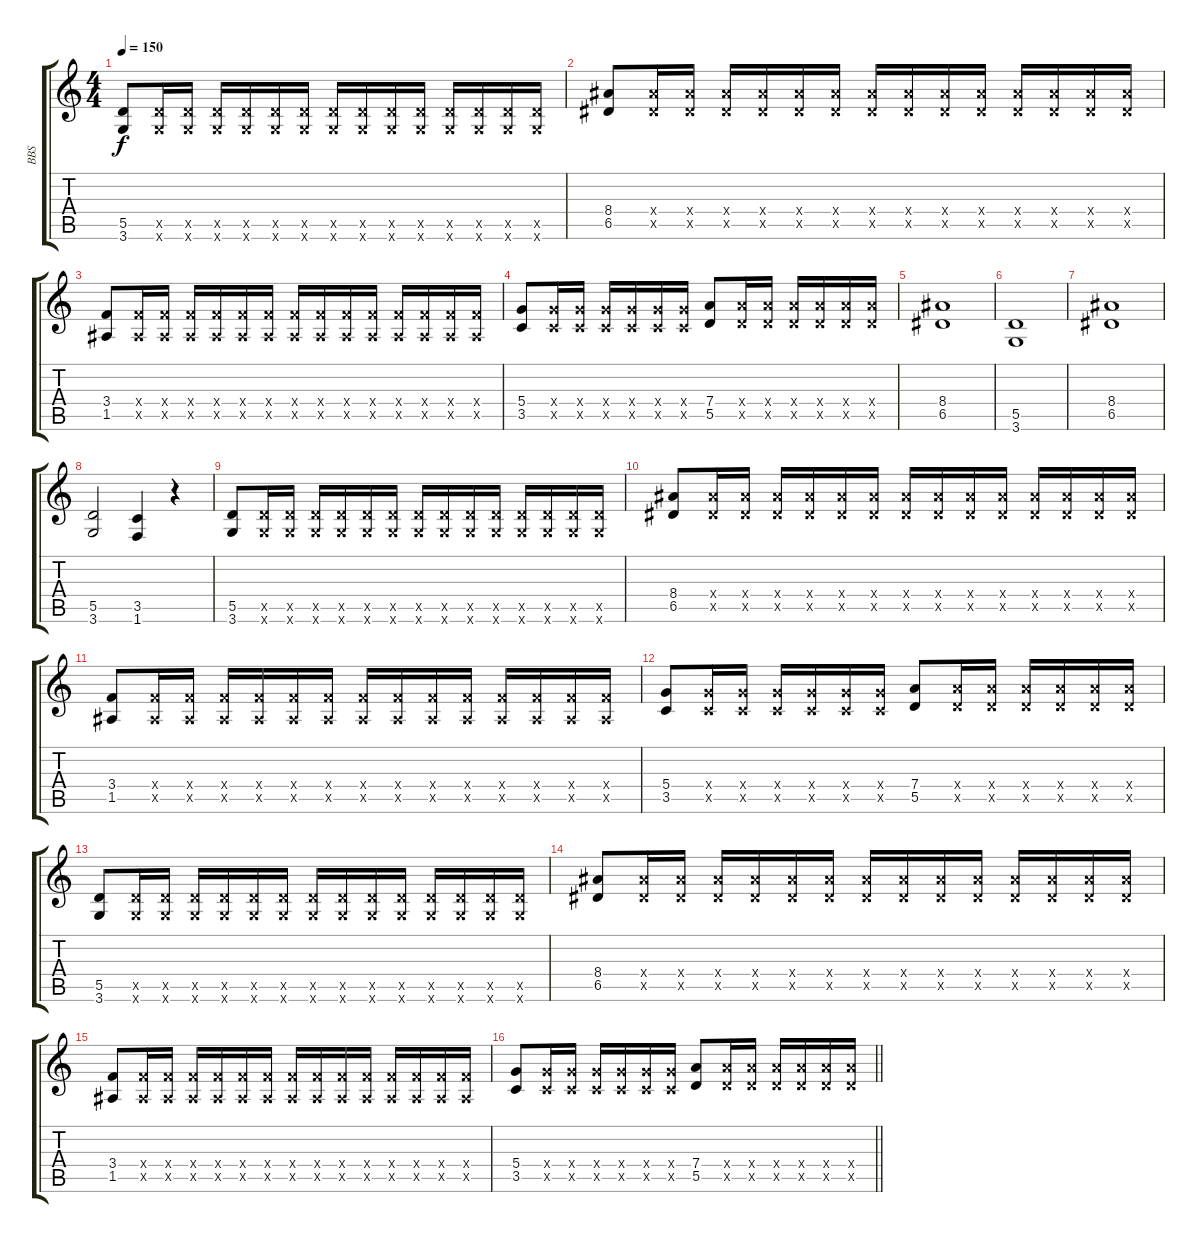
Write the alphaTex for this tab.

\track ("BBS" "BBS") {instrument distortionguitar}
\staff {score tabs}
\tuning (E4 B3 G3 D3 A2 E2) {hide}
\ts (4 4)
\tempo 150
\clef g2
\ks c
(5.5 3.6).8{dy f} (5.5{x} 3.6{x}).16 (5.5{x} 3.6{x}).16 (5.5{x} 3.6{x}).16 (5.5{x} 3.6{x}).16 (5.5{x} 3.6{x}).16 (5.5{x} 3.6{x}).16 (5.5{x} 3.6{x}).16 (5.5{x} 3.6{x}).16 (5.5{x} 3.6{x}).16 (5.5{x} 3.6{x}).16 (5.5{x} 3.6{x}).16 (5.5{x} 3.6{x}).16 (5.5{x} 3.6{x}).16 (5.5{x} 3.6{x}).16 |
(8.4 6.5).8 (8.4{x} 6.5{x}).16 (8.4{x} 6.5{x}).16 (8.4{x} 6.5{x}).16 (8.4{x} 6.5{x}).16 (8.4{x} 6.5{x}).16 (8.4{x} 6.5{x}).16 (8.4{x} 6.5{x}).16 (8.4{x} 6.5{x}).16 (8.4{x} 6.5{x}).16 (8.4{x} 6.5{x}).16 (8.4{x} 6.5{x}).16 (8.4{x} 6.5{x}).16 (8.4{x} 6.5{x}).16 (8.4{x} 6.5{x}).16 |
(3.4 1.5).8 (3.4{x} 1.5{x}).16 (3.4{x} 1.5{x}).16 (3.4{x} 1.5{x}).16 (3.4{x} 1.5{x}).16 (3.4{x} 1.5{x}).16 (3.4{x} 1.5{x}).16 (3.4{x} 1.5{x}).16 (3.4{x} 1.5{x}).16 (3.4{x} 1.5{x}).16 (3.4{x} 1.5{x}).16 (3.4{x} 1.5{x}).16 (3.4{x} 1.5{x}).16 (3.4{x} 1.5{x}).16 (3.4{x} 1.5{x}).16 |
(5.4 3.5).8 (5.4{x} 3.5{x}).16 (5.4{x} 3.5{x}).16 (5.4{x} 3.5{x}).16 (5.4{x} 3.5{x}).16 (5.4{x} 3.5{x}).16 (5.4{x} 3.5{x}).16 (7.4 5.5).8 (7.4{x} 5.5{x}).16 (7.4{x} 5.5{x}).16 (7.4{x} 5.5{x}).16 (7.4{x} 5.5{x}).16 (7.4{x} 5.5{x}).16 (7.4{x} 5.5{x}).16 |
(8.4 6.5).1 |
(5.5 3.6).1 |
(8.4 6.5).1 |
(5.5 3.6).2 (3.5 1.6).4 r.4 |
(5.5 3.6).8 (5.5{x} 3.6{x}).16 (5.5{x} 3.6{x}).16 (5.5{x} 3.6{x}).16 (5.5{x} 3.6{x}).16 (5.5{x} 3.6{x}).16 (5.5{x} 3.6{x}).16 (5.5{x} 3.6{x}).16 (5.5{x} 3.6{x}).16 (5.5{x} 3.6{x}).16 (5.5{x} 3.6{x}).16 (5.5{x} 3.6{x}).16 (5.5{x} 3.6{x}).16 (5.5{x} 3.6{x}).16 (5.5{x} 3.6{x}).16 |
(8.4 6.5).8 (8.4{x} 6.5{x}).16 (8.4{x} 6.5{x}).16 (8.4{x} 6.5{x}).16 (8.4{x} 6.5{x}).16 (8.4{x} 6.5{x}).16 (8.4{x} 6.5{x}).16 (8.4{x} 6.5{x}).16 (8.4{x} 6.5{x}).16 (8.4{x} 6.5{x}).16 (8.4{x} 6.5{x}).16 (8.4{x} 6.5{x}).16 (8.4{x} 6.5{x}).16 (8.4{x} 6.5{x}).16 (8.4{x} 6.5{x}).16 |
(3.4 1.5).8 (3.4{x} 1.5{x}).16 (3.4{x} 1.5{x}).16 (3.4{x} 1.5{x}).16 (3.4{x} 1.5{x}).16 (3.4{x} 1.5{x}).16 (3.4{x} 1.5{x}).16 (3.4{x} 1.5{x}).16 (3.4{x} 1.5{x}).16 (3.4{x} 1.5{x}).16 (3.4{x} 1.5{x}).16 (3.4{x} 1.5{x}).16 (3.4{x} 1.5{x}).16 (3.4{x} 1.5{x}).16 (3.4{x} 1.5{x}).16 |
(5.4 3.5).8 (5.4{x} 3.5{x}).16 (5.4{x} 3.5{x}).16 (5.4{x} 3.5{x}).16 (5.4{x} 3.5{x}).16 (5.4{x} 3.5{x}).16 (5.4{x} 3.5{x}).16 (7.4 5.5).8 (7.4{x} 5.5{x}).16 (7.4{x} 5.5{x}).16 (7.4{x} 5.5{x}).16 (7.4{x} 5.5{x}).16 (7.4{x} 5.5{x}).16 (7.4{x} 5.5{x}).16 |
(5.5 3.6).8 (5.5{x} 3.6{x}).16 (5.5{x} 3.6{x}).16 (5.5{x} 3.6{x}).16 (5.5{x} 3.6{x}).16 (5.5{x} 3.6{x}).16 (5.5{x} 3.6{x}).16 (5.5{x} 3.6{x}).16 (5.5{x} 3.6{x}).16 (5.5{x} 3.6{x}).16 (5.5{x} 3.6{x}).16 (5.5{x} 3.6{x}).16 (5.5{x} 3.6{x}).16 (5.5{x} 3.6{x}).16 (5.5{x} 3.6{x}).16 |
(8.4 6.5).8 (8.4{x} 6.5{x}).16 (8.4{x} 6.5{x}).16 (8.4{x} 6.5{x}).16 (8.4{x} 6.5{x}).16 (8.4{x} 6.5{x}).16 (8.4{x} 6.5{x}).16 (8.4{x} 6.5{x}).16 (8.4{x} 6.5{x}).16 (8.4{x} 6.5{x}).16 (8.4{x} 6.5{x}).16 (8.4{x} 6.5{x}).16 (8.4{x} 6.5{x}).16 (8.4{x} 6.5{x}).16 (8.4{x} 6.5{x}).16 |
(3.4 1.5).8 (3.4{x} 1.5{x}).16 (3.4{x} 1.5{x}).16 (3.4{x} 1.5{x}).16 (3.4{x} 1.5{x}).16 (3.4{x} 1.5{x}).16 (3.4{x} 1.5{x}).16 (3.4{x} 1.5{x}).16 (3.4{x} 1.5{x}).16 (3.4{x} 1.5{x}).16 (3.4{x} 1.5{x}).16 (3.4{x} 1.5{x}).16 (3.4{x} 1.5{x}).16 (3.4{x} 1.5{x}).16 (3.4{x} 1.5{x}).16 |
\barLineRight lightlight
(5.4 3.5).8 (5.4{x} 3.5{x}).16 (5.4{x} 3.5{x}).16 (5.4{x} 3.5{x}).16 (5.4{x} 3.5{x}).16 (5.4{x} 3.5{x}).16 (5.4{x} 3.5{x}).16 (7.4 5.5).8 (7.4{x} 5.5{x}).16 (7.4{x} 5.5{x}).16 (7.4{x} 5.5{x}).16 (7.4{x} 5.5{x}).16 (7.4{x} 5.5{x}).16 (7.4{x} 5.5{x}).16
